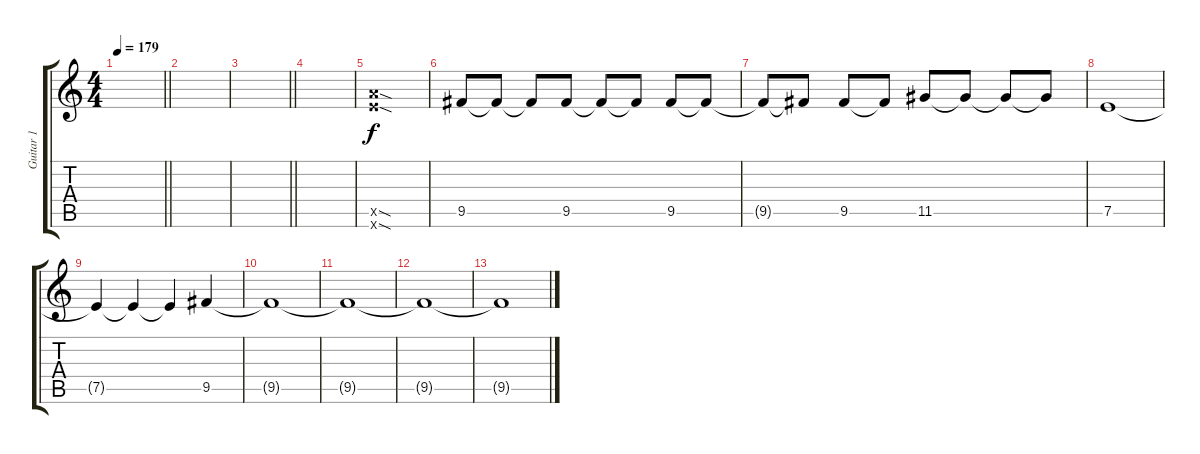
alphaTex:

\track ("Guitar 1" "Guitar 1") {instrument overdrivenguitar}
\staff {score tabs}
\tuning (E4 B3 G3 D3 A2 E2) {hide}
\ts (4 4)
\tempo 179
\clef g2
\barLineRight lightlight
\ks c
|
|
\barLineRight lightlight
|
|
(12.5{sod x} 12.6{sod x}).1 |
9.5.8 9.5{t}.8 9.5{t}.8 9.5.8 9.5{t}.8 9.5{t}.8 9.5.8 9.5{t}.8 |
9.5{t}.8 9.5{t}.8 9.5.8 9.5{t}.8 11.5.8 11.5{t}.8 11.5{t}.8 11.5{t}.8 |
7.5.1 |
7.5{t}.4 7.5{t}.4 7.5{t}.4 9.5.4 |
9.5{t}.1 |
9.5{t}.1 |
9.5{t}.1 |
9.5{t}.1
